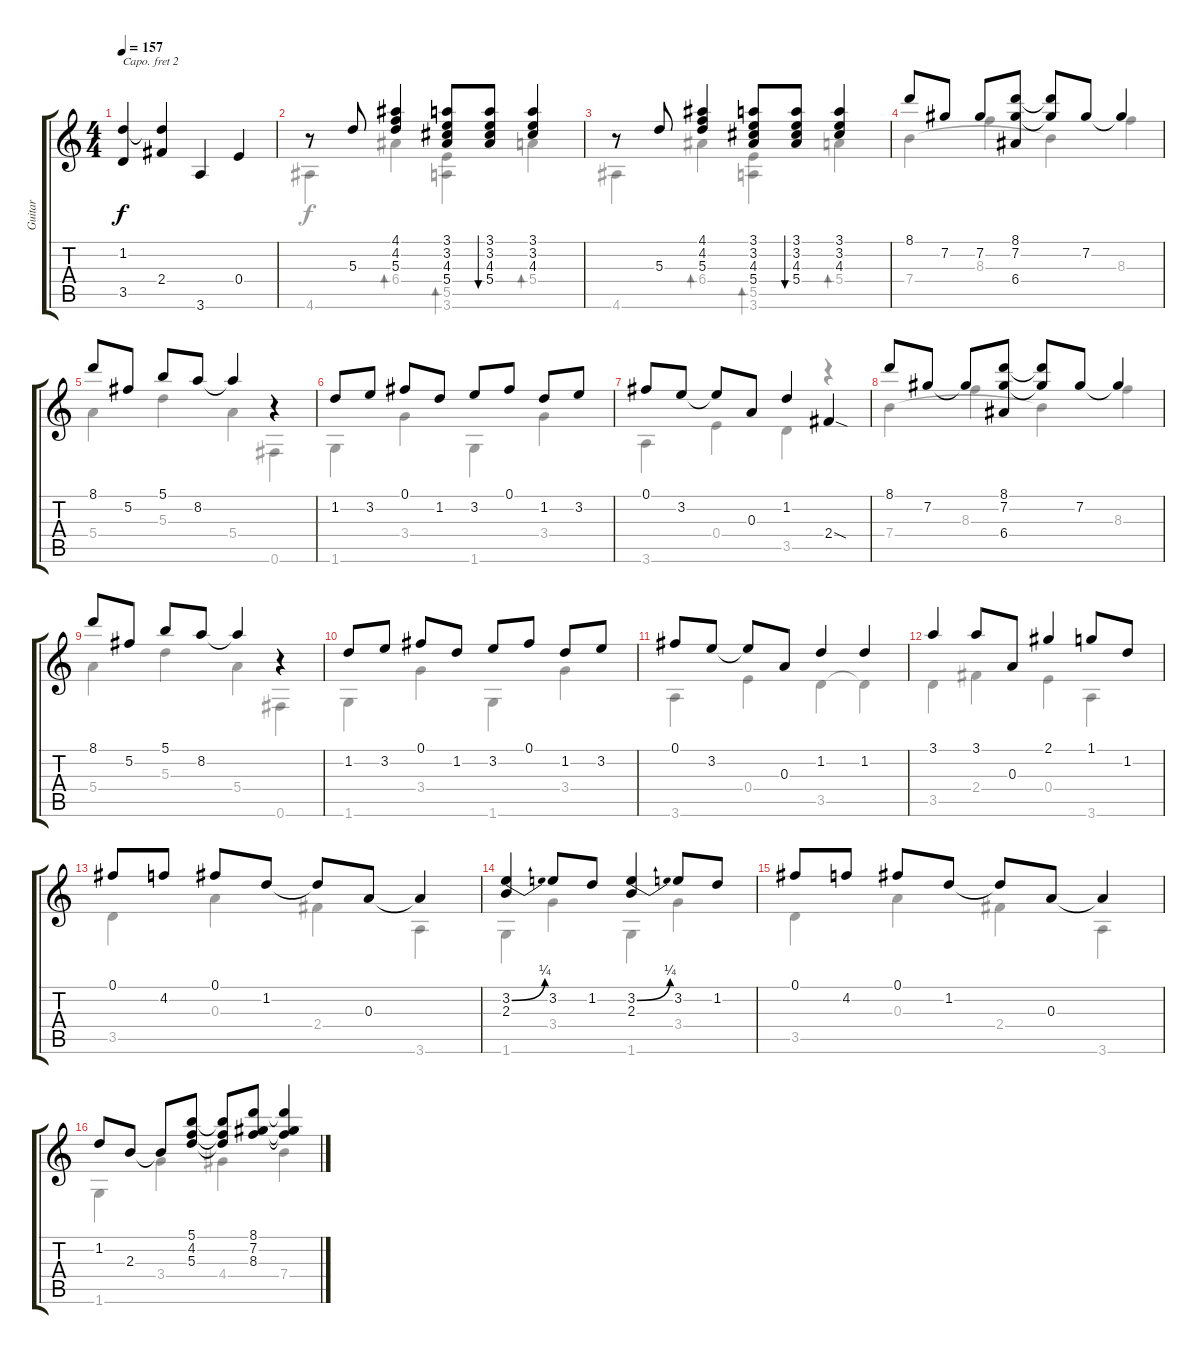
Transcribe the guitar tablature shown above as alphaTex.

\track ("Guitar" "Guitar") {instrument acousticguitarnylon}
\staff {score tabs}
\capo 2
\tuning (E4 B3 G3 D3 A2 E2) {hide}
\voice
\ts (4 4)
\tempo 157
\clef g2
\ks c
(1.2 3.5).4{dy f} (1.2{t} 2.4).4 3.6.4 0.4.4 |
r.8 5.3.8 (4.1 4.2 5.3).4 (3.1 3.2 4.3 5.4).8 (3.1 3.2 4.3 5.4).8{bu 30} (3.1 3.2 4.3).4 |
r.8 5.3.8 (4.1 4.2 5.3).4 (3.1 3.2 4.3 5.4).8 (3.1 3.2 4.3 5.4).8{bu 30} (3.1 3.2 4.3).4 |
8.1.8 7.2.8 7.2.8 (8.1 7.2 6.4).8 (8.1{t} 7.2{t}).8 7.2.8 7.2{t}.4 |
8.1.8 5.2.8 5.1.8 8.2.8 8.2{t}.4 r.4 |
1.2.8 3.2.8 0.1.8 1.2.8 3.2.8 0.1.8 1.2.8 3.2.8 |
0.1.8 3.2.8 3.2{t}.8 0.3.8 1.2.4 2.4{sod}.4 |
8.1.8 7.2.8 7.2{t}.8 (8.1 7.2 6.4).8 (8.1{t} 7.2{t}).8 7.2.8 7.2{t}.4 |
8.1.8 5.2.8 5.1.8 8.2.8 8.2{t}.4 r.4 |
1.2.8 3.2.8 0.1.8 1.2.8 3.2.8 0.1.8 1.2.8 3.2.8 |
0.1.8 3.2.8 3.2{t}.8 0.3.8 1.2.4 1.2.4 |
3.1.4 3.1.8 0.3.8 2.1.4 1.1.8 1.2.8 |
0.1.8 4.2.8 0.1.8 1.2.8 1.2{t}.8 0.3.8 0.3{t}.4 |
(3.2{be (bend 0 0 60 1)} 2.3).4 3.2.8 1.2.8 (3.2{be (bend 0 0 60 1)} 2.3).4 3.2.8 1.2.8 |
0.1.8 4.2.8 0.1.8 1.2.8 1.2{t}.8 0.3.8 0.3{t}.4 |
1.2.8 2.3.8 2.3{t}.8 (5.1 4.2 5.3).8 (5.1{t} 4.2{t} 5.3{t}).8 (8.1 7.2 8.3).8 (8.1{t} 7.2{t} 8.3{t}).4
\voice
\clef g2
\ottava regular
\simile none
\ks c
|
4.6.4 6.4.4{bd 30} (5.5 3.6).4{bd 30} 5.4.4{bd 30} |
4.6.4 6.4.4{bd 30} (5.5 3.6).4{bd 30} 5.4.4{bd 30} |
7.4.4 8.3.4 7.4{t}.4 8.3.4 |
5.4.4 5.3.4 5.4.4 0.6.4 |
1.6.4 3.4.4 1.6.4 3.4.4 |
3.6.4 0.4.4 3.5.4 r.4 |
7.4.4 8.3.4 7.4{t}.4 8.3.4 |
5.4.4 5.3.4 5.4.4 0.6.4 |
1.6.4 3.4.4 1.6.4 3.4.4 |
3.6.4 0.4.4 3.5.4 3.5{t}.4 |
3.5.4 2.4.4 0.4.4 3.6.4 |
3.5.4 0.3.4 2.4.4 3.6.4 |
1.6.4 3.4.4 1.6.4 3.4.4 |
3.5.4 0.3.4 2.4.4 3.6.4 |
1.6.4 3.4.4 4.4.4 7.4.4
